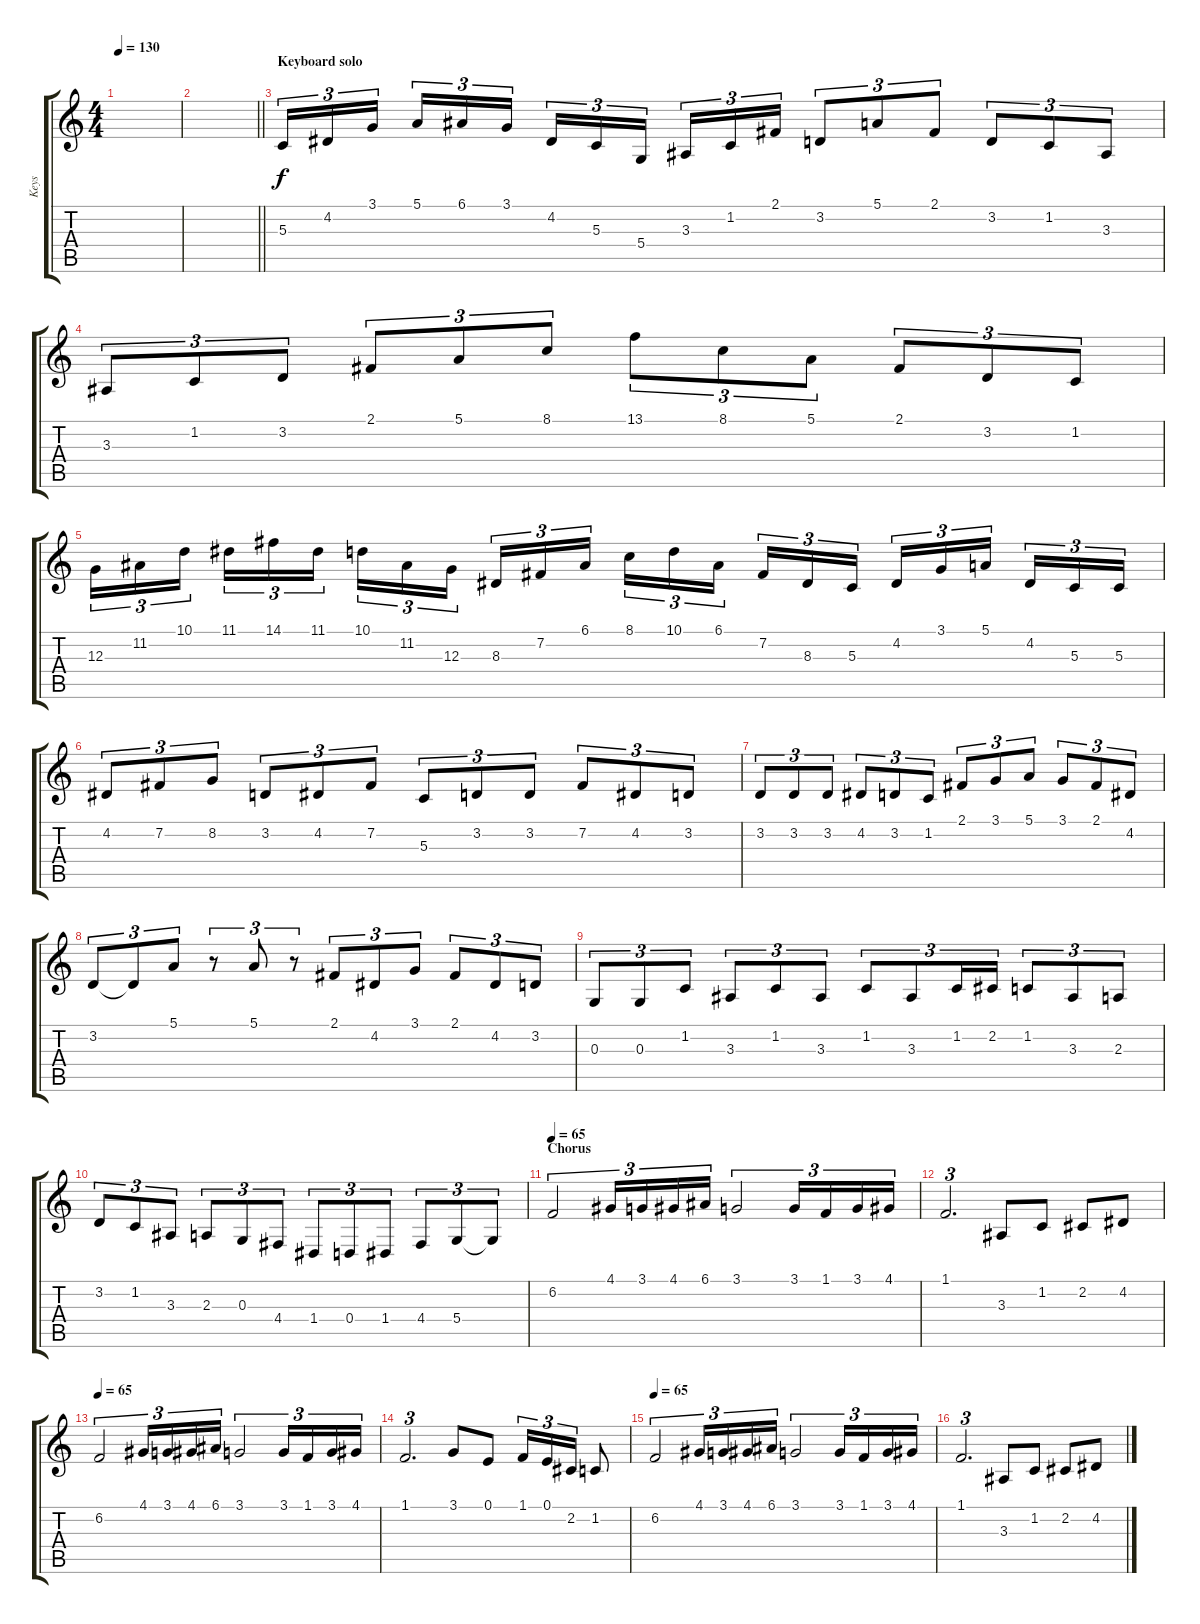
\track ("Keys " "Keys ") {instrument lead1square}
\staff {score tabs}
\tuning (E4 B3 G3 D3 A2 E2) {hide}
\ts (4 4)
\tempo 130
\clef g2
\ks c
|
\barLineRight lightlight
|
\section ("" "Keyboard solo ")
5.3.16{tu (3 2)} 4.2.16{tu (3 2)} 3.1.16{tu (3 2) beam splitsecondary} 5.1.16{tu (3 2)} 6.1.16{tu (3 2)} 3.1.16{tu (3 2)} 4.2.16{tu (3 2)} 5.3.16{tu (3 2)} 5.4.16{tu (3 2) beam splitsecondary} 3.3.16{tu (3 2)} 1.2.16{tu (3 2)} 2.1.16{tu (3 2)} 3.2.8{tu (3 2)} 5.1.8{tu (3 2)} 2.1.8{tu (3 2)} 3.2.8{tu (3 2)} 1.2.8{tu (3 2)} 3.3.8{tu (3 2)} |
3.3.8{tu (3 2)} 1.2.8{tu (3 2)} 3.2.8{tu (3 2)} 2.1.8{tu (3 2)} 5.1.8{tu (3 2)} 8.1.8{tu (3 2)} 13.1.8{tu (3 2)} 8.1.8{tu (3 2)} 5.1.8{tu (3 2)} 2.1.8{tu (3 2)} 3.2.8{tu (3 2)} 1.2.8{tu (3 2)} |
12.3.16{tu (3 2)} 11.2.16{tu (3 2)} 10.1.16{tu (3 2) beam splitsecondary} 11.1.16{tu (3 2)} 14.1.16{tu (3 2)} 11.1.16{tu (3 2)} 10.1.16{tu (3 2)} 11.2.16{tu (3 2)} 12.3.16{tu (3 2) beam splitsecondary} 8.3.16{tu (3 2)} 7.2.16{tu (3 2)} 6.1.16{tu (3 2)} 8.1.16{tu (3 2)} 10.1.16{tu (3 2)} 6.1.16{tu (3 2) beam splitsecondary} 7.2.16{tu (3 2)} 8.3.16{tu (3 2)} 5.3.16{tu (3 2)} 4.2.16{tu (3 2)} 3.1.16{tu (3 2)} 5.1.16{tu (3 2) beam splitsecondary} 4.2.16{tu (3 2)} 5.3.16{tu (3 2)} 5.3.16{tu (3 2)} |
4.2.8{tu (3 2)} 7.2.8{tu (3 2)} 8.2.8{tu (3 2)} 3.2.8{tu (3 2)} 4.2.8{tu (3 2)} 7.2.8{tu (3 2)} 5.3.8{tu (3 2)} 3.2.8{tu (3 2)} 3.2.8{tu (3 2)} 7.2.8{tu (3 2)} 4.2.8{tu (3 2)} 3.2.8{tu (3 2)} |
3.2.8{tu (3 2)} 3.2.8{tu (3 2)} 3.2.8{tu (3 2)} 4.2.8{tu (3 2)} 3.2.8{tu (3 2)} 1.2.8{tu (3 2)} 2.1.8{tu (3 2)} 3.1.8{tu (3 2)} 5.1.8{tu (3 2)} 3.1.8{tu (3 2)} 2.1.8{tu (3 2)} 4.2.8{tu (3 2)} |
3.2.8{tu (3 2)} 3.2{t}.8{tu (3 2)} 5.1.8{tu (3 2)} r.8{tu (3 2)} 5.1.8{tu (3 2)} r.8{tu (3 2)} 2.1.8{tu (3 2)} 4.2.8{tu (3 2)} 3.1.8{tu (3 2)} 2.1.8{tu (3 2)} 4.2.8{tu (3 2)} 3.2.8{tu (3 2)} |
0.3.8{tu (3 2)} 0.3.8{tu (3 2)} 1.2.8{tu (3 2)} 3.3.8{tu (3 2)} 1.2.8{tu (3 2)} 3.3.8{tu (3 2)} 1.2.8{tu (3 2)} 3.3.8{tu (3 2)} 1.2.16{tu (3 2)} 2.2.16{tu (3 2)} 1.2.8{tu (3 2)} 3.3.8{tu (3 2)} 2.3.8{tu (3 2)} |
3.2.8{tu (3 2)} 1.2.8{tu (3 2)} 3.3.8{tu (3 2)} 2.3.8{tu (3 2)} 0.3.8{tu (3 2)} 4.4.8{tu (3 2)} 1.4.8{tu (3 2)} 0.4.8{tu (3 2)} 1.4.8{tu (3 2)} 4.4.8{tu (3 2)} 5.4.8{tu (3 2)} 5.4{t}.8{tu (3 2)} |
\section ("" "Chorus")
\tempo 65
6.2.2{tu (3 2)} 4.1.16{tu (3 2)} 3.1.16{tu (3 2)} 4.1.16{tu (3 2)} 6.1.16{tu (3 2)} 3.1.2{tu (3 2)} 3.1.16{tu (3 2)} 1.1.16{tu (3 2)} 3.1.16{tu (3 2)} 4.1.16{tu (3 2)} |
1.1.2{d tu (3 2)} 3.3.8 1.2.8 2.2.8 4.2.8 |
\tempo 65
6.2.2{tu (3 2)} 4.1.16{tu (3 2)} 3.1.16{tu (3 2)} 4.1.16{tu (3 2)} 6.1.16{tu (3 2)} 3.1.2{tu (3 2)} 3.1.16{tu (3 2)} 1.1.16{tu (3 2)} 3.1.16{tu (3 2)} 4.1.16{tu (3 2)} |
1.1.2{d tu (3 2)} 3.1.8 0.1.8 1.1.16{tu (3 2)} 0.1.16{tu (3 2)} 2.2.16{tu (3 2)} 1.2.8 |
\tempo 65
6.2.2{tu (3 2)} 4.1.16{tu (3 2)} 3.1.16{tu (3 2)} 4.1.16{tu (3 2)} 6.1.16{tu (3 2)} 3.1.2{tu (3 2)} 3.1.16{tu (3 2)} 1.1.16{tu (3 2)} 3.1.16{tu (3 2)} 4.1.16{tu (3 2)} |
1.1.2{d tu (3 2)} 3.3.8 1.2.8 2.2.8 4.2.8
